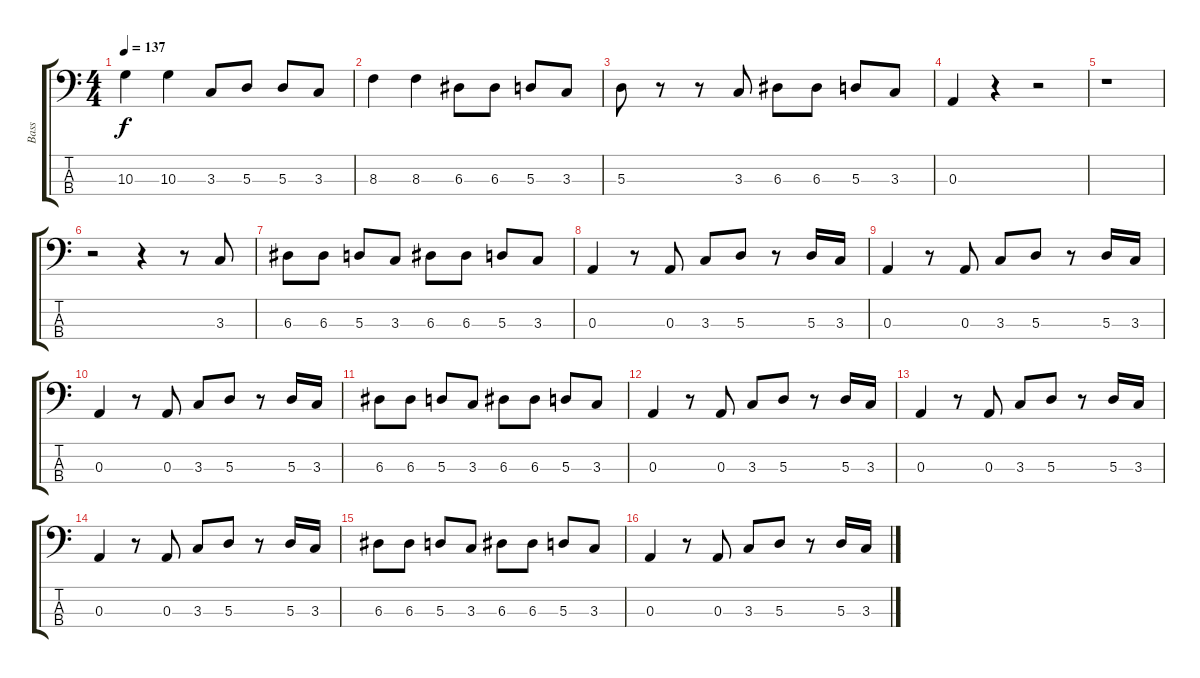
\track ("Bass" "Bass") {instrument electricbassfinger}
\staff {score tabs}
\tuning (G2 D2 A1 E1) {hide}
\ts (4 4)
\tempo 137
\clef f4
\ks c
10.3.4{dy f} 10.3.4 3.3.8 5.3.8 5.3.8 3.3.8 |
8.3.4 8.3.4 6.3.8 6.3.8 5.3.8 3.3.8 |
5.3.8 r.8 r.8 3.3.8 6.3.8 6.3.8 5.3.8 3.3.8 |
0.3.4 r.4 r.2 |
r.1 |
r.2 r.4 r.8 3.3.8 |
6.3.8 6.3.8 5.3.8 3.3.8 6.3.8 6.3.8 5.3.8 3.3.8 |
0.3.4 r.8 0.3.8 3.3.8 5.3.8 r.8 5.3.16 3.3.16 |
0.3.4 r.8 0.3.8 3.3.8 5.3.8 r.8 5.3.16 3.3.16 |
0.3.4 r.8 0.3.8 3.3.8 5.3.8 r.8 5.3.16 3.3.16 |
6.3.8 6.3.8 5.3.8 3.3.8 6.3.8 6.3.8 5.3.8 3.3.8 |
0.3.4 r.8 0.3.8 3.3.8 5.3.8 r.8 5.3.16 3.3.16 |
0.3.4 r.8 0.3.8 3.3.8 5.3.8 r.8 5.3.16 3.3.16 |
0.3.4 r.8 0.3.8 3.3.8 5.3.8 r.8 5.3.16 3.3.16 |
6.3.8 6.3.8 5.3.8 3.3.8 6.3.8 6.3.8 5.3.8 3.3.8 |
0.3.4 r.8 0.3.8 3.3.8 5.3.8 r.8 5.3.16 3.3.16
